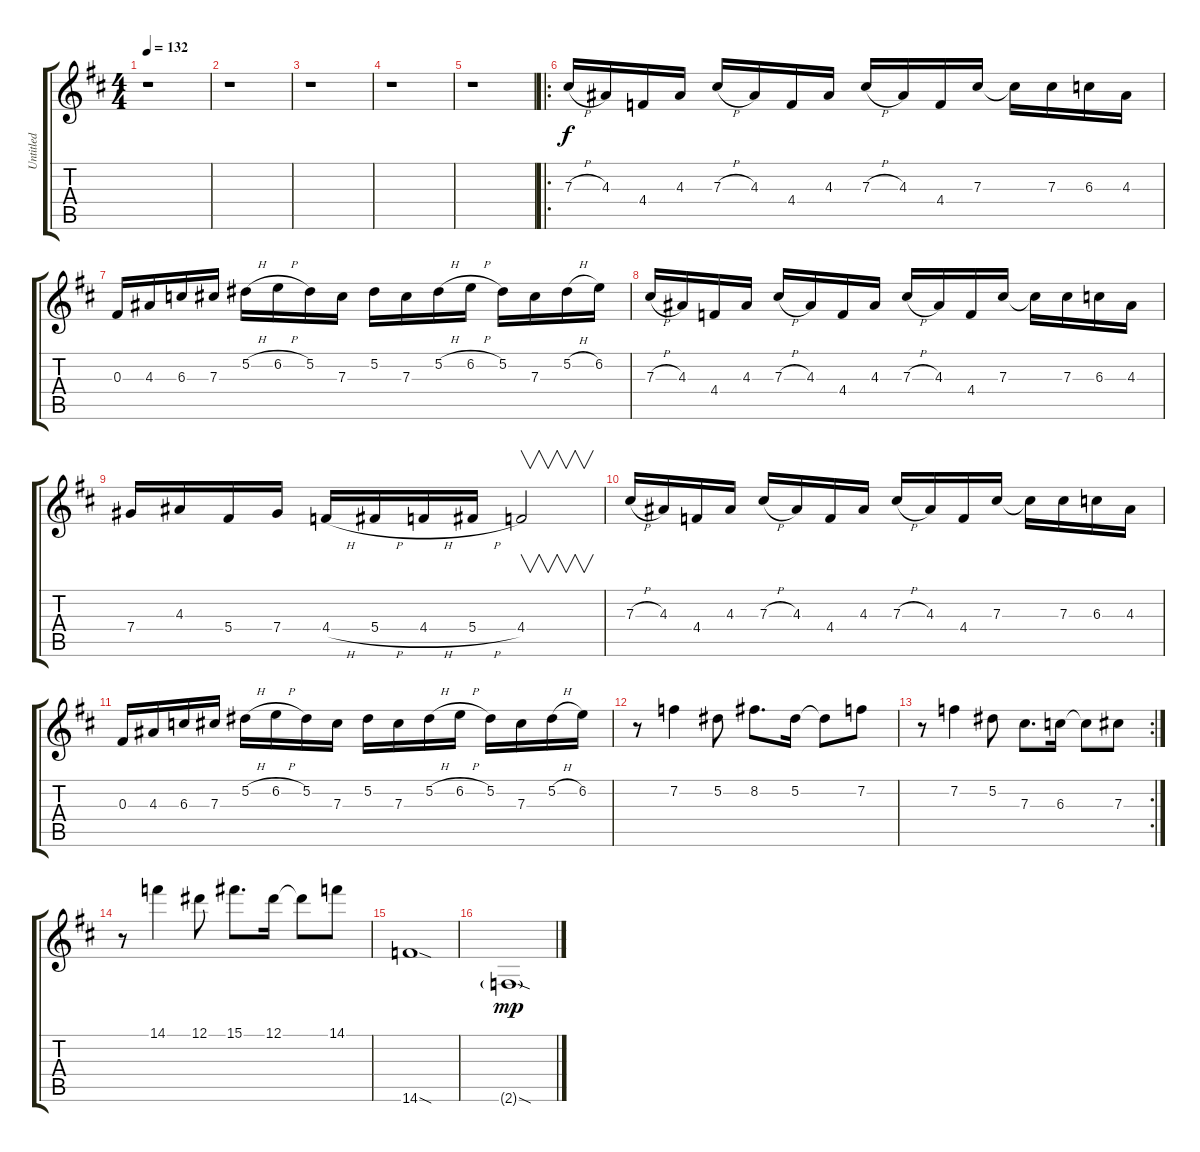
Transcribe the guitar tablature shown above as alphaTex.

\track ("Untitled" "Untitled") {instrument distortionguitar}
\staff {score tabs}
\tuning (Eb4 Bb3 Gb3 Db3 Ab2 Eb2) {hide}
\ts (4 4)
\tempo 132
\clef g2
\ks d
r.1{dy f} |
r.1 |
r.1 |
r.1 |
r.1 |
\ro
7.3{h}.16 4.3.16 4.4.16 4.3.16 7.3{h}.16 4.3.16 4.4.16 4.3.16 7.3{h}.16 4.3.16 4.4.16 7.3.16 7.3{t}.16 7.3.16 6.3.16 4.3.16 |
0.3.16 4.3.16 6.3.16 7.3.16 5.2{h}.16 6.2{h}.16 5.2.16 7.3.16 5.2.16 7.3.16 5.2{h}.16 6.2{h}.16 5.2.16 7.3.16 5.2{h}.16 6.2.16 |
7.3{h}.16 4.3.16 4.4.16 4.3.16 7.3{h}.16 4.3.16 4.4.16 4.3.16 7.3{h}.16 4.3.16 4.4.16 7.3.16 7.3{t}.16 7.3.16 6.3.16 4.3.16 |
7.4.16 4.3.16 5.4.16 7.4.16 4.4{h}.16 5.4{h}.16 4.4{h}.16 5.4{h}.16 4.4.2{v} |
7.3{h}.16 4.3.16 4.4.16 4.3.16 7.3{h}.16 4.3.16 4.4.16 4.3.16 7.3{h}.16 4.3.16 4.4.16 7.3.16 7.3{t}.16 7.3.16 6.3.16 4.3.16 |
0.3.16 4.3.16 6.3.16 7.3.16 5.2{h}.16 6.2{h}.16 5.2.16 7.3.16 5.2.16 7.3.16 5.2{h}.16 6.2{h}.16 5.2.16 7.3.16 5.2{h}.16 6.2.16 |
r.8 7.2.4 5.2.8 8.2.8{d} 5.2.16 5.2{t}.8 7.2.8 |
\rc 2
r.8 7.2.4 5.2.8 7.3.8{d} 6.3.16 6.3{t}.8 7.3.8 |
r.8 14.1.4 12.1.8 15.1.8{d} 12.1.16 12.1{t}.8 14.1.8 |
14.6{sod}.1 |
2.6{sod g}.1{dy mp}
